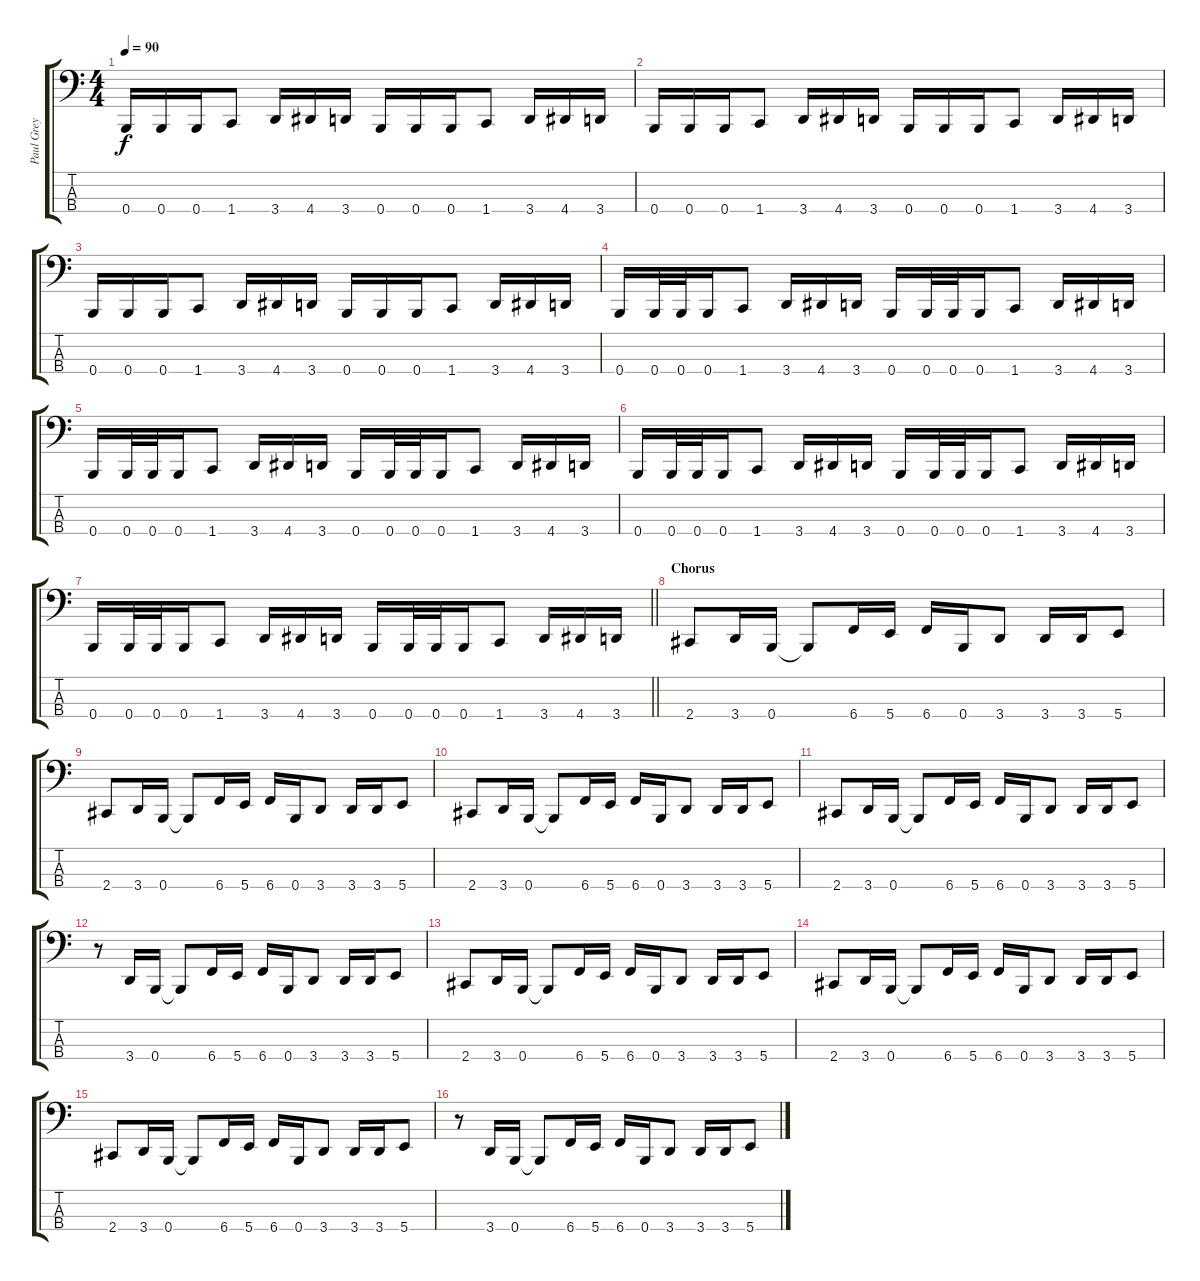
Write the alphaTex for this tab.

\track ("Paul Grey" "Paul Grey") {instrument electricbasspick}
\staff {score tabs}
\tuning (E2 B1 Gb1 B0) {hide}
\ts (4 4)
\tempo 90
\clef f4
\ks c
0.4.16{dy f} 0.4.16 0.4.16 1.4.8 3.4.16 4.4.16 3.4.16 0.4.16 0.4.16 0.4.16 1.4.8 3.4.16 4.4.16 3.4.16 |
0.4.16 0.4.16 0.4.16 1.4.8 3.4.16 4.4.16 3.4.16 0.4.16 0.4.16 0.4.16 1.4.8 3.4.16 4.4.16 3.4.16 |
0.4.16 0.4.16 0.4.16 1.4.8 3.4.16 4.4.16 3.4.16 0.4.16 0.4.16 0.4.16 1.4.8 3.4.16 4.4.16 3.4.16 |
0.4.16 0.4.32 0.4.32 0.4.16 1.4.8 3.4.16 4.4.16 3.4.16 0.4.16 0.4.32 0.4.32 0.4.16 1.4.8 3.4.16 4.4.16 3.4.16 |
0.4.16 0.4.32 0.4.32 0.4.16 1.4.8 3.4.16 4.4.16 3.4.16 0.4.16 0.4.32 0.4.32 0.4.16 1.4.8 3.4.16 4.4.16 3.4.16 |
0.4.16 0.4.32 0.4.32 0.4.16 1.4.8 3.4.16 4.4.16 3.4.16 0.4.16 0.4.32 0.4.32 0.4.16 1.4.8 3.4.16 4.4.16 3.4.16 |
\barLineRight lightlight
0.4.16 0.4.32 0.4.32 0.4.16 1.4.8 3.4.16 4.4.16 3.4.16 0.4.16 0.4.32 0.4.32 0.4.16 1.4.8 3.4.16 4.4.16 3.4.16 |
\section ("" "Chorus")
2.4.8 3.4.16 0.4.16 0.4{t}.8 6.4.16 5.4.16 6.4.16 0.4.16 3.4.8 3.4.16 3.4.16 5.4.8 |
2.4.8 3.4.16 0.4.16 0.4{t}.8 6.4.16 5.4.16 6.4.16 0.4.16 3.4.8 3.4.16 3.4.16 5.4.8 |
2.4.8 3.4.16 0.4.16 0.4{t}.8 6.4.16 5.4.16 6.4.16 0.4.16 3.4.8 3.4.16 3.4.16 5.4.8 |
2.4.8 3.4.16 0.4.16 0.4{t}.8 6.4.16 5.4.16 6.4.16 0.4.16 3.4.8 3.4.16 3.4.16 5.4.8 |
r.8 3.4.16 0.4.16 0.4{t}.8 6.4.16 5.4.16 6.4.16 0.4.16 3.4.8 3.4.16 3.4.16 5.4.8 |
2.4.8 3.4.16 0.4.16 0.4{t}.8 6.4.16 5.4.16 6.4.16 0.4.16 3.4.8 3.4.16 3.4.16 5.4.8 |
2.4.8 3.4.16 0.4.16 0.4{t}.8 6.4.16 5.4.16 6.4.16 0.4.16 3.4.8 3.4.16 3.4.16 5.4.8 |
2.4.8 3.4.16 0.4.16 0.4{t}.8 6.4.16 5.4.16 6.4.16 0.4.16 3.4.8 3.4.16 3.4.16 5.4.8 |
r.8 3.4.16 0.4.16 0.4{t}.8 6.4.16 5.4.16 6.4.16 0.4.16 3.4.8 3.4.16 3.4.16 5.4.8
